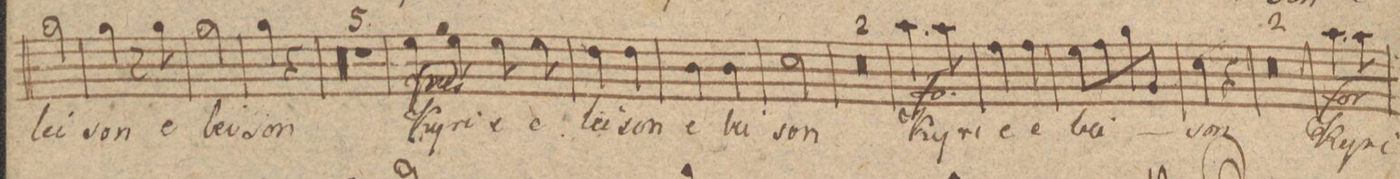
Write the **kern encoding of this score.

**kern	**text	**dynam
*I"Baſso.	*	*
*clefF4	*	*
*k[f#c#g#d#]	*	*
*M2/4	*	*
2B\	-lei-	.
=199	=199	=199
4B\	-son	.
8r	.	.
8B\	e-	.
=200	=200	=200
2B\	-lei-	.
=201	=201	=201
4B\	-son	.
4r	.	.
=202	=202	=202
0r	.	.
=203	=203	=203
=204	=204	=204
=205	=205	=205
=206	=206	=206
2r	.	.
=207	=207	=207
8G#\	Ky-	<
8G#\	-ri-	.
8G#\	-e	.
8G#\	e-	.
=208	=208	=208
4F#\	-lei-	.
4F#\	-son	.
=209	=209	=209
4D#\	e-	.
4D#\	-lei-	.
=210	=210	=210
2E\	-son	.
=211	=211	=211
1r	.	.
=212	=212	=212
=213	=213	=213
4.c#\	Ky-	f
8c#\	-ri-	.
=214	=214	=214
4A\	-e	.
4A\	e-	.
=215	=215	=215
8G#\L	-lei-	.
8A\	.	.
8B\	.	.
8BB/J	.	.
=216	=216	=216
4E\	-son	.
4r	.	.
=217	=217	=217
1r	.	.
=218	=218	=218
=219	=219	=219
4.c#\	Ky-	f
8c#\	-ri-	.
=220	=220	=220
*-	*-	*-
